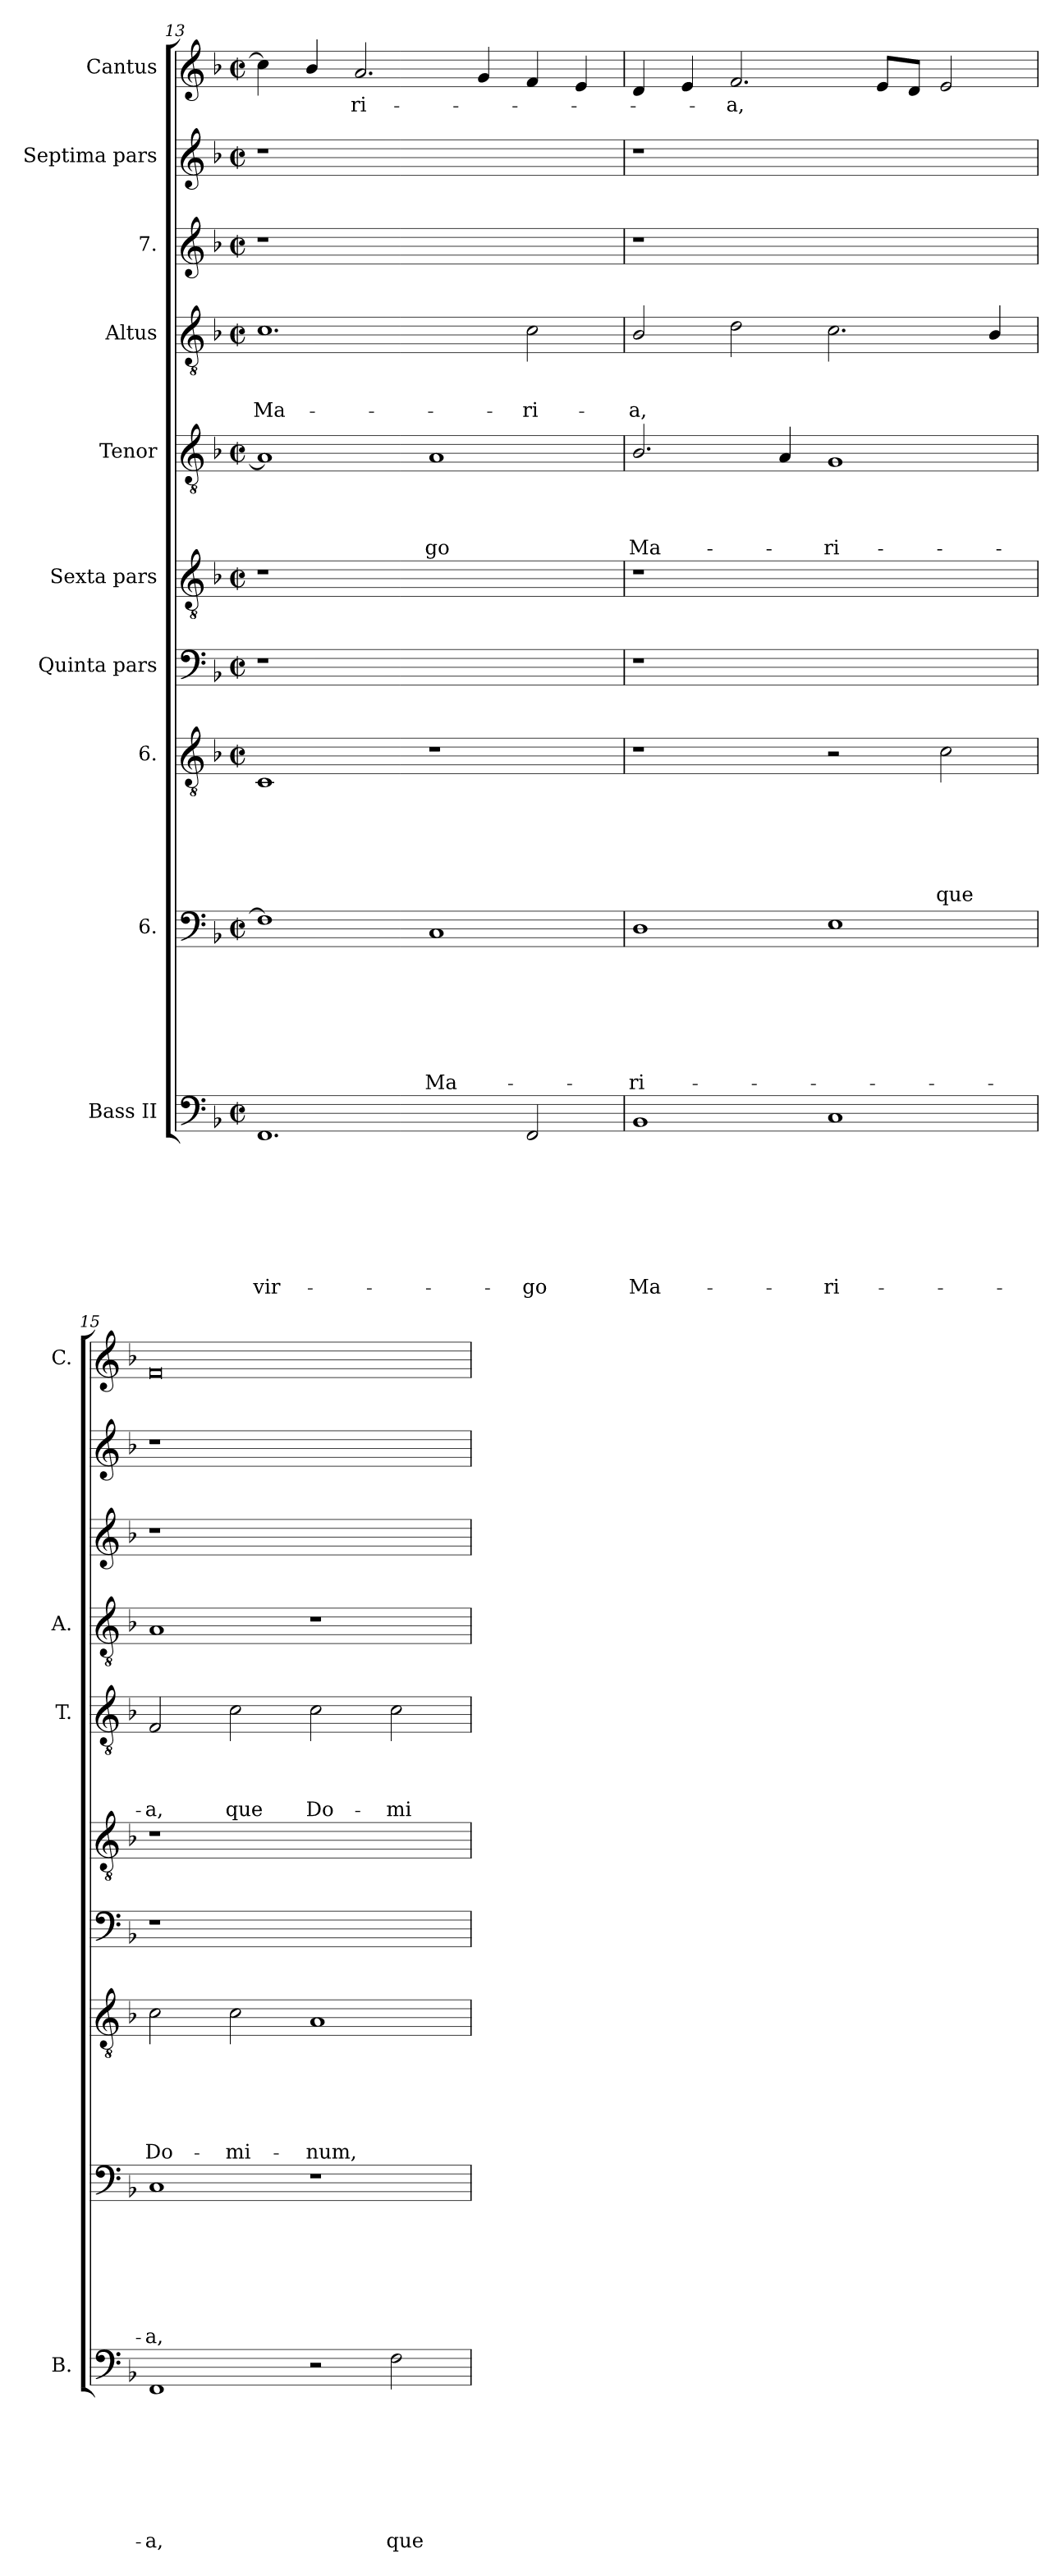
**kern	**text	**text	**text	**text	**text	**text	**text	**text	**kern	**text	**text	**text	**text	**text	**text	**text	**kern	**text	**text	**text	**text	**text	**text	**kern	**kern	**kern	**text	**text	**text	**text	**kern	**text	**text	**text	**kern	**kern	**kern	**text
*part10	*part10	*part10	*part10	*part10	*part10	*part10	*part10	*part10	*part9	*part9	*part9	*part9	*part9	*part9	*part9	*part9	*part8	*part8	*part8	*part8	*part8	*part8	*part8	*part7	*part6	*part5	*part5	*part5	*part5	*part5	*part4	*part4	*part4	*part4	*part3	*part2	*part1	*part1
*staff10	*staff10	*staff10	*staff10	*staff10	*staff10	*staff10	*staff10	*staff10	*staff9	*staff9	*staff9	*staff9	*staff9	*staff9	*staff9	*staff9	*staff8	*staff8	*staff8	*staff8	*staff8	*staff8	*staff8	*staff7	*staff6	*staff5	*staff5	*staff5	*staff5	*staff5	*staff4	*staff4	*staff4	*staff4	*staff3	*staff2	*staff1	*staff1
*I"Bass II	*	*	*	*	*	*	*	*	*I"6.	*	*	*	*	*	*	*	*I"6.	*	*	*	*	*	*	*I"Quinta pars	*I"Sexta pars	*I"Tenor	*	*	*	*	*I"Altus	*	*	*	*I"7.	*I"Septima pars	*I"Cantus	*
*I'B.	*	*	*	*	*	*	*	*	*	*	*	*	*	*	*	*	*	*	*	*	*	*	*	*	*	*I'T.	*	*	*	*	*I'A.	*	*	*	*	*	*I'C.	*
*clefF4	*	*	*	*	*	*	*	*	*clefF4	*	*	*	*	*	*	*	*clefGv2	*	*	*	*	*	*	*clefF4	*clefGv2	*clefGv2	*	*	*	*	*clefGv2	*	*	*	*clefG2	*clefG2	*clefG2	*
*k[b-]	*	*	*	*	*	*	*	*	*k[b-]	*	*	*	*	*	*	*	*k[b-]	*	*	*	*	*	*	*k[b-]	*k[b-]	*k[b-]	*	*	*	*	*k[b-]	*	*	*	*k[b-]	*k[b-]	*k[b-]	*
*F:	*	*	*	*	*	*	*	*	*F:	*	*	*	*	*	*	*	*F:	*	*	*	*	*	*	*F:	*F:	*F:	*	*	*	*	*F:	*	*	*	*F:	*F:	*F:	*
*M2/2	*	*	*	*	*	*	*	*	*M2/2	*	*	*	*	*	*	*	*M2/2	*	*	*	*	*	*	*M2/2	*M2/2	*M2/2	*	*	*	*	*M2/2	*	*	*	*M2/2	*M2/2	*M2/2	*
*met(c|)	*	*	*	*	*	*	*	*	*met(c|)	*	*	*	*	*	*	*	*met(c|)	*	*	*	*	*	*	*met(c|)	*met(c|)	*met(c|)	*	*	*	*	*met(c|)	*	*	*	*met(c|)	*met(c|)	*met(c|)	*
=13	=13	=13	=13	=13	=13	=13	=13	=13	=13	=13	=13	=13	=13	=13	=13	=13	=13	=13	=13	=13	=13	=13	=13	=13	=13	=13	=13	=13	=13	=13	=13	=13	=13	=13	=13	=13	=13	=13
!	!	!	!	!	!	!	!	!LO:LY:b	!	!	!	!	!	!	!	!	!	!	!	!	!	!	!	!	!	!	!	!	!	!	!	!	!	!LO:LY:b	!	!	!	!
1.FF	.	.	.	.	.	.	.	vir-	1F]	.	.	.	.	.	.	.	1C	.	.	.	.	.	.	1r	1r	1A]	.	.	.	.	1.c	.	.	Ma-	1r	1r	4cc\]	.
.	.	.	.	.	.	.	.	.	.	.	.	.	.	.	.	.	.	.	.	.	.	.	.	.	.	.	.	.	.	.	.	.	.	.	.	.	4b-/	.
!	!	!	!	!	!	!	!	!	!	!	!	!	!	!	!	!	!	!	!	!	!	!	!	!	!	!	!	!	!	!	!	!	!	!	!	!	!	!LO:LY:b
.	.	.	.	.	.	.	.	.	.	.	.	.	.	.	.	.	.	.	.	.	.	.	.	.	.	.	.	.	.	.	.	.	.	.	.	.	2.a/	-ri-
!	!	!	!	!	!	!	!	!	!	!	!	!	!	!	!	!LO:LY:b	!	!	!	!	!	!	!	!	!	!	!	!	!	!LO:LY:b	!	!	!	!	!	!	!	!
.	.	.	.	.	.	.	.	.	1C	.	.	.	.	.	.	Ma-	1r	.	.	.	.	.	.	1ryy	1ryy	1A	.	.	.	-go	.	.	.	.	1ryy	1ryy	.	.
.	.	.	.	.	.	.	.	.	.	.	.	.	.	.	.	.	.	.	.	.	.	.	.	.	.	.	.	.	.	.	.	.	.	.	.	.	4g/	.
!	!	!	!	!	!	!	!	!LO:LY:b	!	!	!	!	!	!	!	!	!	!	!	!	!	!	!	!	!	!	!	!	!	!	!	!	!	!LO:LY:b	!	!	!	!
2FF/	.	.	.	.	.	.	.	-go	.	.	.	.	.	.	.	.	.	.	.	.	.	.	.	.	.	.	.	.	.	.	2c\	.	.	-ri-	.	.	4f/	.
.	.	.	.	.	.	.	.	.	.	.	.	.	.	.	.	.	.	.	.	.	.	.	.	.	.	.	.	.	.	.	.	.	.	.	.	.	4e/	.
=14	=14	=14	=14	=14	=14	=14	=14	=14	=14	=14	=14	=14	=14	=14	=14	=14	=14	=14	=14	=14	=14	=14	=14	=14	=14	=14	=14	=14	=14	=14	=14	=14	=14	=14	=14	=14	=14	=14
!	!	!	!	!	!	!	!	!LO:LY:b	!	!	!	!	!	!	!	!LO:LY:b	!	!	!	!	!	!	!	!	!	!	!	!	!	!LO:LY:b	!	!	!	!LO:LY:b	!	!	!	!
1BB-	.	.	.	.	.	.	.	Ma-	1D	.	.	.	.	.	.	-ri-	1r	.	.	.	.	.	.	1r	1r	2.B-/	.	.	.	Ma-	2B-/	.	.	-a,	1r	1r	4d/	.
.	.	.	.	.	.	.	.	.	.	.	.	.	.	.	.	.	.	.	.	.	.	.	.	.	.	.	.	.	.	.	.	.	.	.	.	.	4e/	.
!	!	!	!	!	!	!	!	!	!	!	!	!	!	!	!	!	!	!	!	!	!	!	!	!	!	!	!	!	!	!	!	!	!	!	!	!	!	!LO:LY:b
.	.	.	.	.	.	.	.	.	.	.	.	.	.	.	.	.	.	.	.	.	.	.	.	.	.	.	.	.	.	.	2d\	.	.	.	.	.	2.f/	-a,
.	.	.	.	.	.	.	.	.	.	.	.	.	.	.	.	.	.	.	.	.	.	.	.	.	.	4A/	.	.	.	.	.	.	.	.	.	.	.	.
!	!	!	!	!	!	!	!	!LO:LY:b	!	!	!	!	!	!	!	!	!	!	!	!	!	!	!	!	!	!	!	!	!	!LO:LY:b	!	!	!	!	!	!	!	!
1C	.	.	.	.	.	.	.	-ri-	1E	.	.	.	.	.	.	.	2r	.	.	.	.	.	.	1ryy	1ryy	1G	.	.	.	-ri-	2.c\	.	.	.	1ryy	1ryy	.	.
.	.	.	.	.	.	.	.	.	.	.	.	.	.	.	.	.	.	.	.	.	.	.	.	.	.	.	.	.	.	.	.	.	.	.	.	.	8e/L	.
.	.	.	.	.	.	.	.	.	.	.	.	.	.	.	.	.	.	.	.	.	.	.	.	.	.	.	.	.	.	.	.	.	.	.	.	.	8d/J	.
!	!	!	!	!	!	!	!	!	!	!	!	!	!	!	!	!	!	!	!	!	!	!	!LO:LY:b	!	!	!	!	!	!	!	!	!	!	!	!	!	!	!
.	.	.	.	.	.	.	.	.	.	.	.	.	.	.	.	.	2c\	.	.	.	.	.	que	.	.	.	.	.	.	.	.	.	.	.	.	.	2e/	.
.	.	.	.	.	.	.	.	.	.	.	.	.	.	.	.	.	.	.	.	.	.	.	.	.	.	.	.	.	.	.	4B-/	.	.	.	.	.	.	.
=15	=15	=15	=15	=15	=15	=15	=15	=15	=15	=15	=15	=15	=15	=15	=15	=15	=15	=15	=15	=15	=15	=15	=15	=15	=15	=15	=15	=15	=15	=15	=15	=15	=15	=15	=15	=15	=15	=15
!	!	!	!	!	!	!	!	!LO:LY:b	!	!	!	!	!	!	!	!LO:LY:b	!	!	!	!	!	!	!LO:LY:b	!	!	!	!	!	!	!LO:LY:b	!	!	!	!	!	!	!	!
1FF	.	.	.	.	.	.	.	-a,	1C	.	.	.	.	.	.	-a,	2c\	.	.	.	.	.	Do-	1r	1r	2F/	.	.	.	-a,	1A	.	.	.	1r	1r	0f	.
!	!	!	!	!	!	!	!	!	!	!	!	!	!	!	!	!	!	!	!	!	!	!	!LO:LY:b	!	!	!	!	!	!	!LO:LY:b	!	!	!	!	!	!	!	!
.	.	.	.	.	.	.	.	.	.	.	.	.	.	.	.	.	2c\	.	.	.	.	.	-mi-	.	.	2c\	.	.	.	que	.	.	.	.	.	.	.	.
!	!	!	!	!	!	!	!	!	!	!	!	!	!	!	!	!	!	!	!	!	!	!	!LO:LY:b	!	!	!	!	!	!	!LO:LY:b	!	!	!	!	!	!	!	!
2r	.	.	.	.	.	.	.	.	1r	.	.	.	.	.	.	.	1A	.	.	.	.	.	-num,	1ryy	1ryy	2c\	.	.	.	Do-	1r	.	.	.	1ryy	1ryy	.	.
!	!	!	!	!	!	!	!	!LO:LY:b	!	!	!	!	!	!	!	!	!	!	!	!	!	!	!	!	!	!	!	!	!	!LO:LY:b	!	!	!	!	!	!	!	!
2F\	.	.	.	.	.	.	.	que	.	.	.	.	.	.	.	.	.	.	.	.	.	.	.	.	.	2c\	.	.	.	-mi-	.	.	.	.	.	.	.	.
=	=	=	=	=	=	=	=	=	=	=	=	=	=	=	=	=	=	=	=	=	=	=	=	=	=	=	=	=	=	=	=	=	=	=	=	=	=	=
*-	*-	*-	*-	*-	*-	*-	*-	*-	*-	*-	*-	*-	*-	*-	*-	*-	*-	*-	*-	*-	*-	*-	*-	*-	*-	*-	*-	*-	*-	*-	*-	*-	*-	*-	*-	*-	*-	*-
